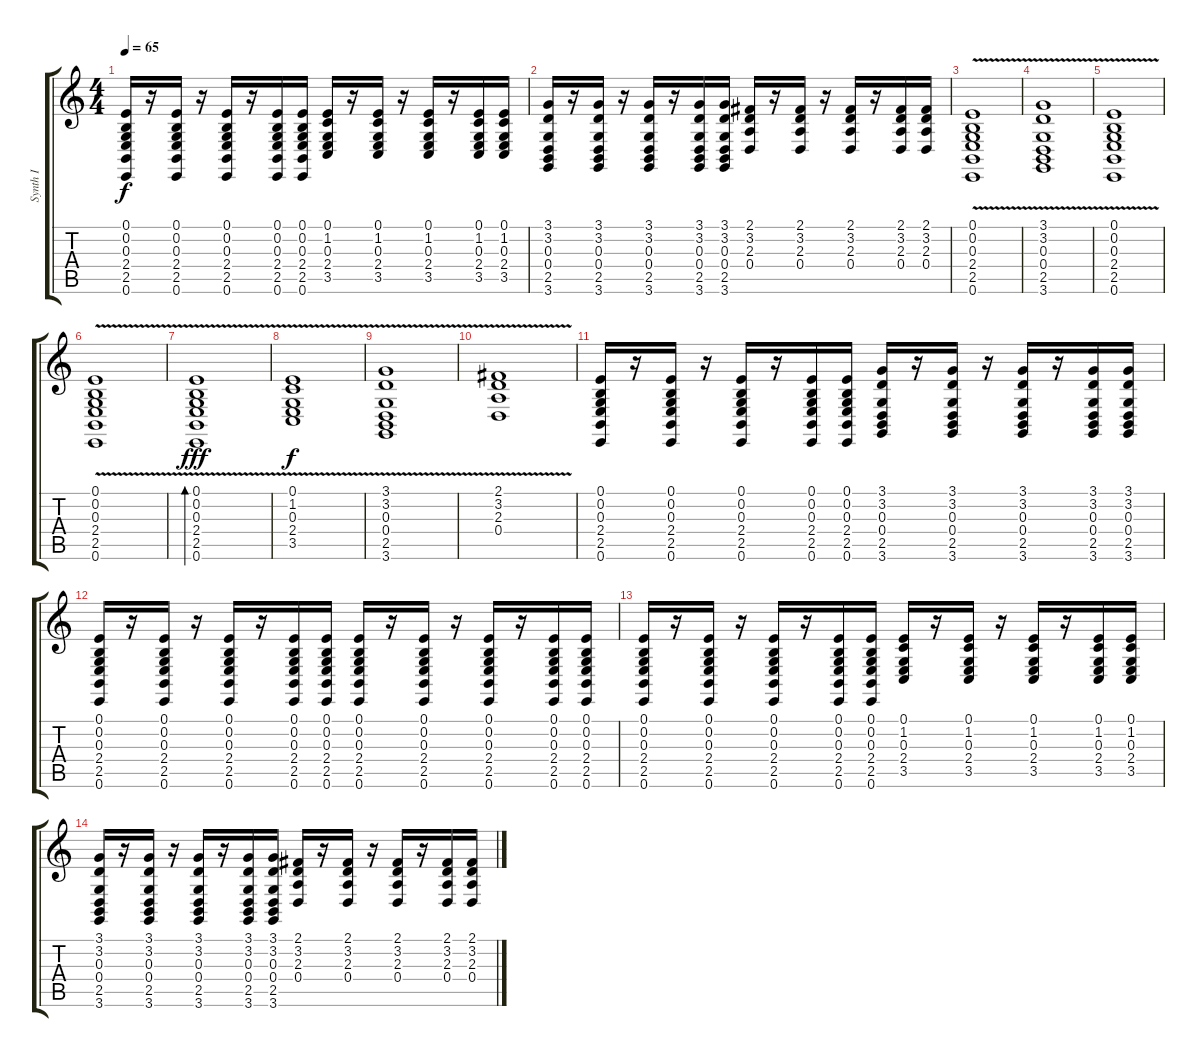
\track ("Synth I" "Synth I") {instrument applause}
\staff {score tabs}
\tuning (E4 B3 G3 D3 A2 E2) {hide}
\ts (4 4)
\tempo 65
\clef g2
\ks c
(0.1 0.2 0.3 2.4 2.5 0.6).16{dy f} r.16 (0.1 0.2 0.3 2.4 2.5 0.6).16 r.16 (0.1 0.2 0.3 2.4 2.5 0.6).16 r.16 (0.1 0.2 0.3 2.4 2.5 0.6).16 (0.1 0.2 0.3 2.4 2.5 0.6).16 (0.1 1.2 0.3 2.4 3.5).16 r.16 (0.1 1.2 0.3 2.4 3.5).16 r.16 (0.1 1.2 0.3 2.4 3.5).16 r.16 (0.1 1.2 0.3 2.4 3.5).16 (0.1 1.2 0.3 2.4 3.5).16 |
(3.1 3.2 0.3 0.4 2.5 3.6).16 r.16 (3.1 3.2 0.3 0.4 2.5 3.6).16 r.16 (3.1 3.2 0.3 0.4 2.5 3.6).16 r.16 (3.1 3.2 0.3 0.4 2.5 3.6).16 (3.1 3.2 0.3 0.4 2.5 3.6).16 (2.1 3.2 2.3 0.4).16 r.16 (2.1 3.2 2.3 0.4).16 r.16 (2.1 3.2 2.3 0.4).16 r.16 (2.1 3.2 2.3 0.4).16 (2.1 3.2 2.3 0.4).16 |
(0.1 0.2 0.3 2.4{v} 2.5{v} 0.6).1 |
(3.1{v} 3.2{v} 0.3 0.4 2.5{v} 3.6{v}).1 |
(0.1 0.2 0.3 2.4{v} 2.5{v} 0.6).1 |
(0.1 0.2 0.3 2.4{v} 2.5{v} 0.6).1 |
(0.1 0.2 0.3 2.4{v} 2.5{v} 0.6).1{bd 240 dy fff} |
(0.1{v} 1.2{v} 0.3 2.4 3.5{v}).1{dy f} |
(3.1 3.2 0.3 0.4{v} 2.5{v} 3.6).1 |
(2.1 3.2 2.3 0.4{v}).1 |
(0.1 0.2 0.3 2.4 2.5 0.6).16 r.16 (0.1 0.2 0.3 2.4 2.5 0.6).16 r.16 (0.1 0.2 0.3 2.4 2.5 0.6).16 r.16 (0.1 0.2 0.3 2.4 2.5 0.6).16 (0.1 0.2 0.3 2.4 2.5 0.6).16 (3.1 3.2 0.3 0.4 2.5 3.6).16 r.16 (3.1 3.2 0.3 0.4 2.5 3.6).16 r.16 (3.1 3.2 0.3 0.4 2.5 3.6).16 r.16 (3.1 3.2 0.3 0.4 2.5 3.6).16 (3.1 3.2 0.3 0.4 2.5 3.6).16 |
(0.1 0.2 0.3 2.4 2.5 0.6).16 r.16 (0.1 0.2 0.3 2.4 2.5 0.6).16 r.16 (0.1 0.2 0.3 2.4 2.5 0.6).16 r.16 (0.1 0.2 0.3 2.4 2.5 0.6).16 (0.1 0.2 0.3 2.4 2.5 0.6).16 (0.1 0.2 0.3 2.4 2.5 0.6).16 r.16 (0.1 0.2 0.3 2.4 2.5 0.6).16 r.16 (0.1 0.2 0.3 2.4 2.5 0.6).16 r.16 (0.1 0.2 0.3 2.4 2.5 0.6).16 (0.1 0.2 0.3 2.4 2.5 0.6).16 |
(0.1 0.2 0.3 2.4 2.5 0.6).16 r.16 (0.1 0.2 0.3 2.4 2.5 0.6).16 r.16 (0.1 0.2 0.3 2.4 2.5 0.6).16 r.16 (0.1 0.2 0.3 2.4 2.5 0.6).16 (0.1 0.2 0.3 2.4 2.5 0.6).16 (0.1 1.2 0.3 2.4 3.5).16 r.16 (0.1 1.2 0.3 2.4 3.5).16 r.16 (0.1 1.2 0.3 2.4 3.5).16 r.16 (0.1 1.2 0.3 2.4 3.5).16 (0.1 1.2 0.3 2.4 3.5).16 |
(3.1 3.2 0.3 0.4 2.5 3.6).16 r.16 (3.1 3.2 0.3 0.4 2.5 3.6).16 r.16 (3.1 3.2 0.3 0.4 2.5 3.6).16 r.16 (3.1 3.2 0.3 0.4 2.5 3.6).16 (3.1 3.2 0.3 0.4 2.5 3.6).16 (2.1 3.2 2.3 0.4).16 r.16 (2.1 3.2 2.3 0.4).16 r.16 (2.1 3.2 2.3 0.4).16 r.16 (2.1 3.2 2.3 0.4).16 (2.1 3.2 2.3 0.4).16
